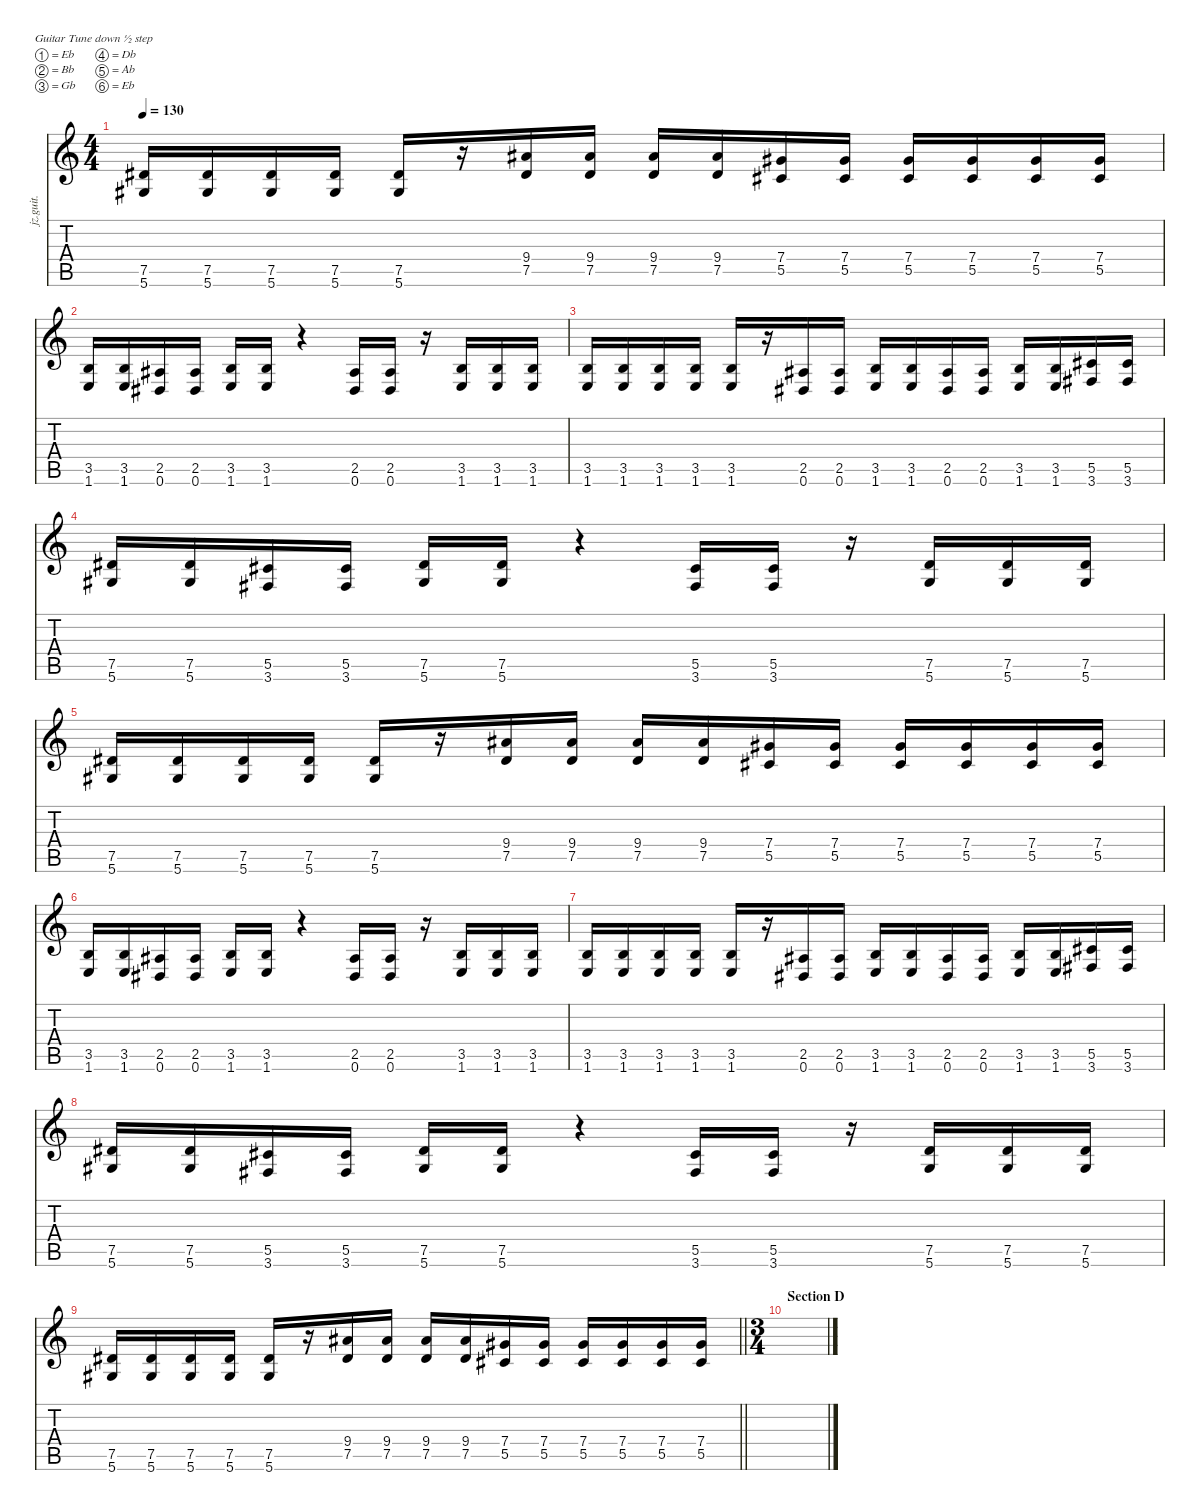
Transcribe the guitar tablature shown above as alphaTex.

\defaultSystemsLayout 4
\hideDynamics
\bracketExtendMode nobrackets
\otherSystemsTrackNameOrientation horizontal
\track ("Track 2" "jz.guit.") {instrument electricguitarjazz}
\staff {score tabs}
\tuning (Eb4 Bb3 Gb3 Db3 Ab2 Eb2)
\ts (4 4)
\tempo 130
\clef g2
\ks c
(7.5{acc #} 5.6{acc #}).16{dy f beam Up} (7.5{acc #} 5.6{acc #}).16{beam Up} (7.5{acc #} 5.6{acc #}).16{beam Up} (7.5{acc #} 5.6{acc #}).16{beam Up} (7.5{acc #} 5.6{acc #}).16{beam Up} r.16{beam Up} (9.4{acc #} 7.5{acc #}).16{beam Up} (9.4{acc #} 7.5{acc #}).16{beam Up} (9.4{acc #} 7.5{acc #}).16{beam Up} (9.4{acc #} 7.5{acc #}).16{beam Up} (7.4{acc #} 5.5{acc #}).16{beam Up} (7.4{acc #} 5.5{acc #}).16{beam Up} (7.4{acc #} 5.5{acc #}).16{beam Up} (7.4{acc #} 5.5{acc #}).16{beam Up} (7.4{acc #} 5.5{acc #}).16{beam Up} (7.4{acc #} 5.5{acc #}).16{beam Up} |
(3.5 1.6).16{beam Up} (3.5 1.6).16{beam Up} (2.5{acc #} 0.6{acc #}).16{beam Up} (2.5{acc #} 0.6{acc #}).16{beam Up} (3.5 1.6).16{beam Up} (3.5 1.6).16{beam Up} r.4{beam Up} (2.5{acc #} 0.6{acc #}).16{beam Up} (2.5{acc #} 0.6{acc #}).16{beam Up} r.16{beam Up} (3.5 1.6).16{beam Up} (3.5 1.6).16{beam Up} (3.5 1.6).16{beam Up} |
(3.5 1.6).16{beam Up} (3.5 1.6).16{beam Up} (3.5 1.6).16{beam Up} (3.5 1.6).16{beam Up} (3.5 1.6).16{beam Up} r.16{beam Up} (2.5{acc #} 0.6{acc #}).16{beam Up} (2.5{acc #} 0.6{acc #}).16{beam Up} (3.5 1.6).16{beam Up} (3.5 1.6).16{beam Up} (2.5{acc #} 0.6{acc #}).16{beam Up} (2.5{acc #} 0.6{acc #}).16{beam Up} (3.5 1.6).16{beam Up} (3.5 1.6).16{beam Up} (5.5{acc #} 3.6{acc #}).16{beam Up} (5.5{acc #} 3.6{acc #}).16{beam Up} |
(7.5{acc #} 5.6{acc #}).16{beam Up} (7.5{acc #} 5.6{acc #}).16{beam Up} (5.5{acc #} 3.6{acc #}).16{beam Up} (5.5{acc #} 3.6{acc #}).16{beam Up} (7.5{acc #} 5.6{acc #}).16{beam Up} (7.5{acc #} 5.6{acc #}).16{beam Up} r.4{beam Up} (5.5{acc #} 3.6{acc #}).16{beam Up} (5.5{acc #} 3.6{acc #}).16{beam Up} r.16{beam Up} (7.5{acc #} 5.6{acc #}).16{beam Up} (7.5{acc #} 5.6{acc #}).16{beam Up} (7.5{acc #} 5.6{acc #}).16{beam Up} |
(7.5{acc #} 5.6{acc #}).16{beam Up} (7.5{acc #} 5.6{acc #}).16{beam Up} (7.5{acc #} 5.6{acc #}).16{beam Up} (7.5{acc #} 5.6{acc #}).16{beam Up} (7.5{acc #} 5.6{acc #}).16{beam Up} r.16{beam Up} (9.4{acc #} 7.5{acc #}).16{beam Up} (9.4{acc #} 7.5{acc #}).16{beam Up} (9.4{acc #} 7.5{acc #}).16{beam Up} (9.4{acc #} 7.5{acc #}).16{beam Up} (7.4{acc #} 5.5{acc #}).16{beam Up} (7.4{acc #} 5.5{acc #}).16{beam Up} (7.4{acc #} 5.5{acc #}).16{beam Up} (7.4{acc #} 5.5{acc #}).16{beam Up} (7.4{acc #} 5.5{acc #}).16{beam Up} (7.4{acc #} 5.5{acc #}).16{beam Up} |
(3.5 1.6).16{beam Up} (3.5 1.6).16{beam Up} (2.5{acc #} 0.6{acc #}).16{beam Up} (2.5{acc #} 0.6{acc #}).16{beam Up} (3.5 1.6).16{beam Up} (3.5 1.6).16{beam Up} r.4{beam Up} (2.5{acc #} 0.6{acc #}).16{beam Up} (2.5{acc #} 0.6{acc #}).16{beam Up} r.16{beam Up} (3.5 1.6).16{beam Up} (3.5 1.6).16{beam Up} (3.5 1.6).16{beam Up} |
(3.5 1.6).16{beam Up} (3.5 1.6).16{beam Up} (3.5 1.6).16{beam Up} (3.5 1.6).16{beam Up} (3.5 1.6).16{beam Up} r.16{beam Up} (2.5{acc #} 0.6{acc #}).16{beam Up} (2.5{acc #} 0.6{acc #}).16{beam Up} (3.5 1.6).16{beam Up} (3.5 1.6).16{beam Up} (2.5{acc #} 0.6{acc #}).16{beam Up} (2.5{acc #} 0.6{acc #}).16{beam Up} (3.5 1.6).16{beam Up} (3.5 1.6).16{beam Up} (5.5{acc #} 3.6{acc #}).16{beam Up} (5.5{acc #} 3.6{acc #}).16{beam Up} |
(7.5{acc #} 5.6{acc #}).16{beam Up} (7.5{acc #} 5.6{acc #}).16{beam Up} (5.5{acc #} 3.6{acc #}).16{beam Up} (5.5{acc #} 3.6{acc #}).16{beam Up} (7.5{acc #} 5.6{acc #}).16{beam Up} (7.5{acc #} 5.6{acc #}).16{beam Up} r.4{beam Up} (5.5{acc #} 3.6{acc #}).16{beam Up} (5.5{acc #} 3.6{acc #}).16{beam Up} r.16{beam Up} (7.5{acc #} 5.6{acc #}).16{beam Up} (7.5{acc #} 5.6{acc #}).16{beam Up} (7.5{acc #} 5.6{acc #}).16{beam Up} |
\barLineRight lightlight
(7.5{acc #} 5.6{acc #}).16{beam Up} (7.5{acc #} 5.6{acc #}).16{beam Up} (7.5{acc #} 5.6{acc #}).16{beam Up} (7.5{acc #} 5.6{acc #}).16{beam Up} (7.5{acc #} 5.6{acc #}).16{beam Up} r.16{beam Up} (9.4{acc #} 7.5{acc #}).16{beam Up} (9.4{acc #} 7.5{acc #}).16{beam Up} (9.4{acc #} 7.5{acc #}).16{beam Up} (9.4{acc #} 7.5{acc #}).16{beam Up} (7.4{acc #} 5.5{acc #}).16{beam Up} (7.4{acc #} 5.5{acc #}).16{beam Up} (7.4{acc #} 5.5{acc #}).16{beam Up} (7.4{acc #} 5.5{acc #}).16{beam Up} (7.4{acc #} 5.5{acc #}).16{beam Up} (7.4{acc #} 5.5{acc #}).16{beam Up} |
\ts (3 4)
\beaming (8 2 2 2)
\section ("" "Section D")
